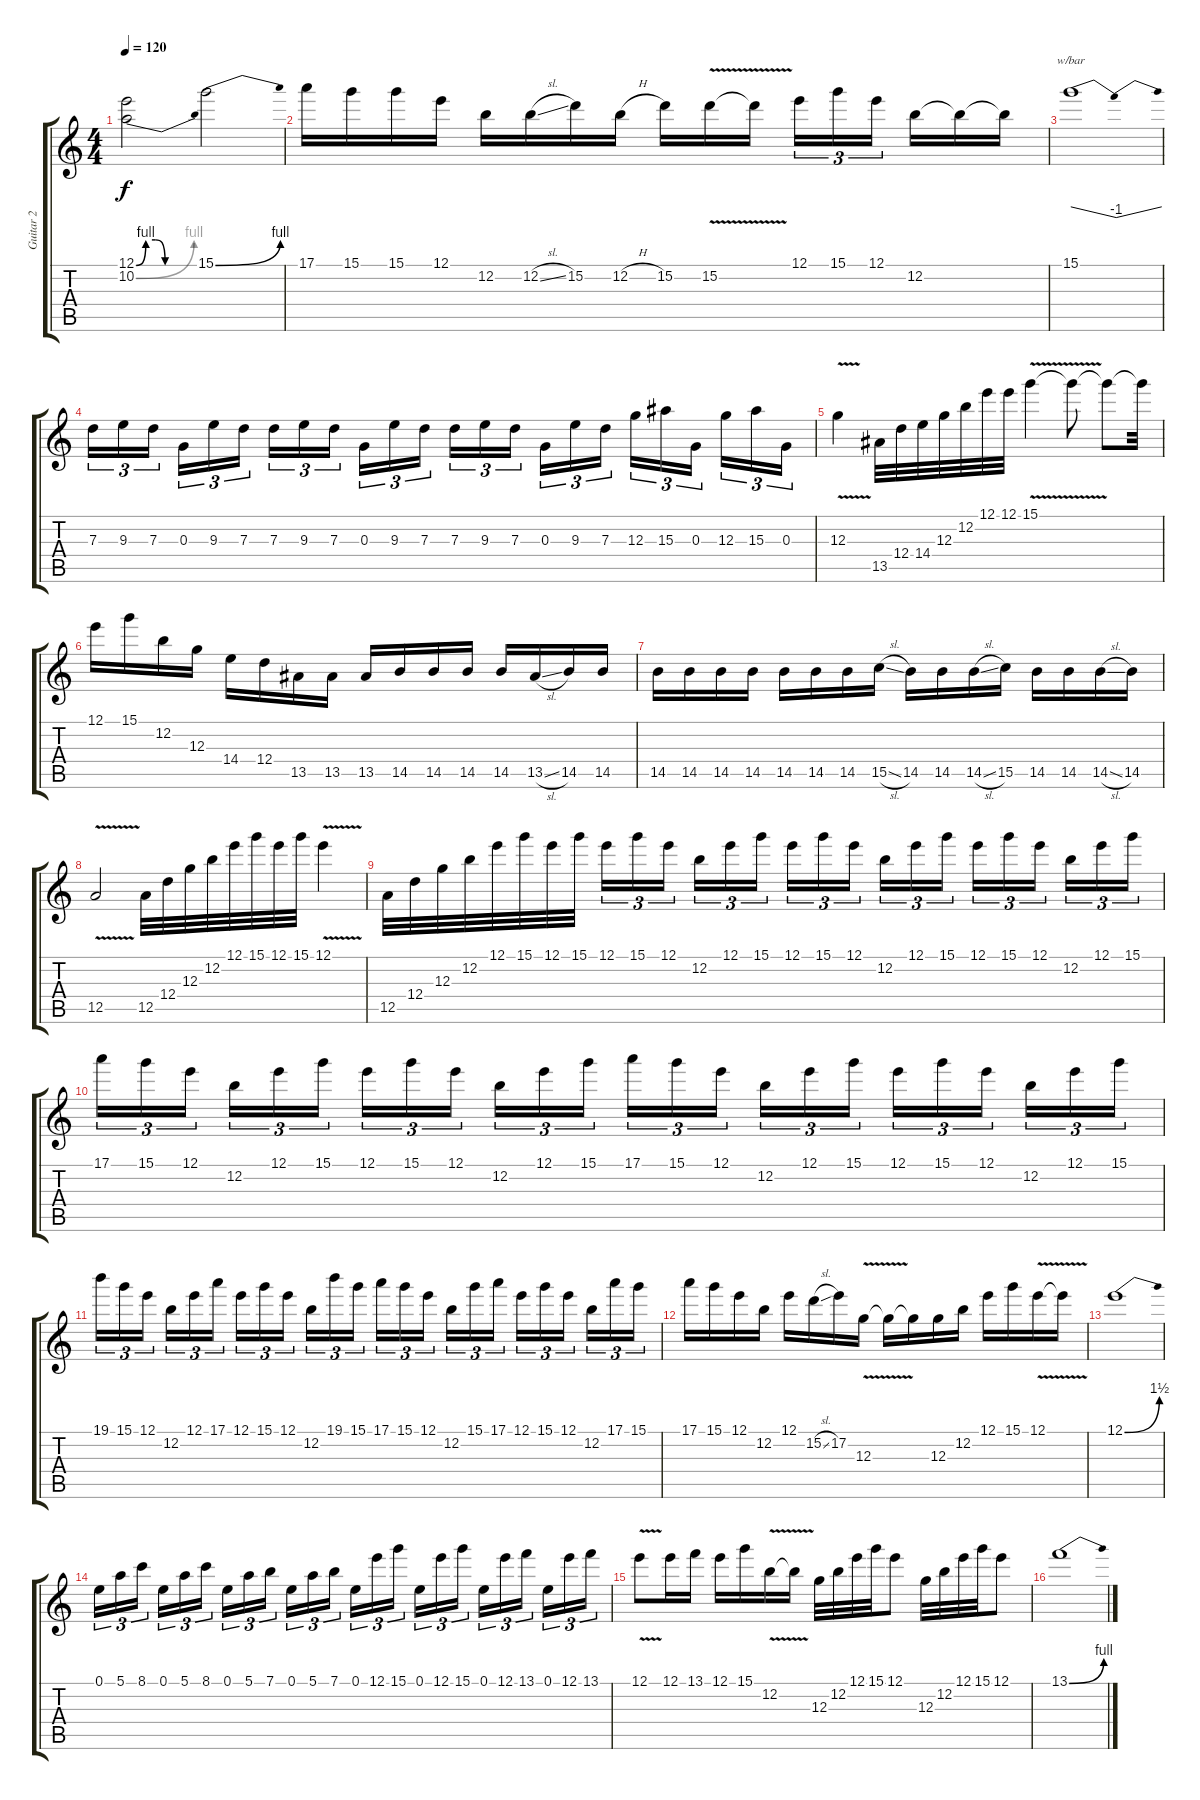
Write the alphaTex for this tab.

\track ("Guitar 2" "Guitar 2") {instrument distortionguitar}
\staff {score tabs}
\tuning (E4 B3 G3 D3 A2 E2) {hide}
\ts (4 4)
\tempo 120
\clef g2
\ks c
(12.1{be (custom 0 0 10 4 20 4 30 0 60 0)} 10.2{be (bend 0 0 60 4)}).2{dy f} 15.1{be (bend 0 0 60 4)}.2 |
17.1.16 15.1.16 15.1.16 12.1.16 12.2.16 12.2{sl}.16 15.2.16 12.2{h}.16 15.2.16 15.2{v}.16 15.2{t}.16{beam splitsecondary} 12.1.16{tu (3 2)} 15.1.16{tu (3 2)} 12.1.16{tu (3 2) beam splitsecondary} 12.2.16 12.2{t}.16 12.2{t}.16 |
15.1.1{tbe (dip default 0 0 30 -4 60 0)} |
7.3.16{tu (3 2)} 9.3.16{tu (3 2)} 7.3.16{tu (3 2) beam splitsecondary} 0.3.16{tu (3 2)} 9.3.16{tu (3 2)} 7.3.16{tu (3 2)} 7.3.16{tu (3 2)} 9.3.16{tu (3 2)} 7.3.16{tu (3 2) beam splitsecondary} 0.3.16{tu (3 2)} 9.3.16{tu (3 2)} 7.3.16{tu (3 2)} 7.3.16{tu (3 2)} 9.3.16{tu (3 2)} 7.3.16{tu (3 2) beam splitsecondary} 0.3.16{tu (3 2)} 9.3.16{tu (3 2)} 7.3.16{tu (3 2)} 12.3.16{tu (3 2)} 15.3.16{tu (3 2)} 0.3.16{tu (3 2) beam splitsecondary} 12.3.16{tu (3 2)} 15.3.16{tu (3 2)} 0.3.16{tu (3 2)} |
12.3{v}.4 13.5.32 12.4.32 14.4.32 12.3.32 12.2.32 12.1.32 12.1.32 15.1{v}.4 15.1{t}.8 15.1{t}.8 15.1{t}.32 |
12.1.16 15.1.16 12.2.16 12.3.16 14.4.16 12.4.16 13.5.16 13.5.16 13.5.16 14.5.16 14.5.16 14.5.16 14.5.16 13.5{sl}.16 14.5.16 14.5.16 |
14.5.16 14.5.16 14.5.16 14.5.16 14.5.16 14.5.16 14.5.16 15.5{sl}.16 14.5.16 14.5.16 14.5{sl}.16 15.5.16 14.5.16 14.5.16 14.5{sl}.16 14.5.16 |
12.5{v}.2 12.5.32 12.4.32 12.3.32 12.2.32 12.1.32 15.1.32 12.1.32 15.1.32 12.1{v}.4 |
12.5.32 12.4.32 12.3.32 12.2.32 12.1.32 15.1.32 12.1.32 15.1.32 12.1.16{tu (3 2)} 15.1.16{tu (3 2)} 12.1.16{tu (3 2) beam splitsecondary} 12.2.16{tu (3 2)} 12.1.16{tu (3 2)} 15.1.16{tu (3 2)} 12.1.16{tu (3 2)} 15.1.16{tu (3 2)} 12.1.16{tu (3 2) beam splitsecondary} 12.2.16{tu (3 2)} 12.1.16{tu (3 2)} 15.1.16{tu (3 2)} 12.1.16{tu (3 2)} 15.1.16{tu (3 2)} 12.1.16{tu (3 2) beam splitsecondary} 12.2.16{tu (3 2)} 12.1.16{tu (3 2)} 15.1.16{tu (3 2)} |
17.1.16{tu (3 2)} 15.1.16{tu (3 2)} 12.1.16{tu (3 2) beam splitsecondary} 12.2.16{tu (3 2)} 12.1.16{tu (3 2)} 15.1.16{tu (3 2)} 12.1.16{tu (3 2)} 15.1.16{tu (3 2)} 12.1.16{tu (3 2) beam splitsecondary} 12.2.16{tu (3 2)} 12.1.16{tu (3 2)} 15.1.16{tu (3 2)} 17.1.16{tu (3 2)} 15.1.16{tu (3 2)} 12.1.16{tu (3 2) beam splitsecondary} 12.2.16{tu (3 2)} 12.1.16{tu (3 2)} 15.1.16{tu (3 2)} 12.1.16{tu (3 2)} 15.1.16{tu (3 2)} 12.1.16{tu (3 2) beam splitsecondary} 12.2.16{tu (3 2)} 12.1.16{tu (3 2)} 15.1.16{tu (3 2)} |
19.1.16{tu (3 2)} 15.1.16{tu (3 2)} 12.1.16{tu (3 2) beam splitsecondary} 12.2.16{tu (3 2)} 12.1.16{tu (3 2)} 17.1.16{tu (3 2)} 12.1.16{tu (3 2)} 15.1.16{tu (3 2)} 12.1.16{tu (3 2) beam splitsecondary} 12.2.16{tu (3 2)} 19.1.16{tu (3 2)} 15.1.16{tu (3 2)} 17.1.16{tu (3 2)} 15.1.16{tu (3 2)} 12.1.16{tu (3 2) beam splitsecondary} 12.2.16{tu (3 2)} 15.1.16{tu (3 2)} 17.1.16{tu (3 2)} 12.1.16{tu (3 2)} 15.1.16{tu (3 2)} 12.1.16{tu (3 2) beam splitsecondary} 12.2.16{tu (3 2)} 17.1.16{tu (3 2)} 15.1.16{tu (3 2)} |
17.1.16 15.1.16 12.1.16 12.2.16 12.1.16 15.2{sl}.16 17.2.16 12.3{v}.16 12.3{t}.16 12.3{t}.16 12.3.16 12.2.16 12.1.16 15.1.16 12.1{v}.16 12.1{t}.16 |
12.1{be (bend 0 0 60 6)}.1 |
0.1.16{tu (3 2)} 5.1.16{tu (3 2)} 8.1.16{tu (3 2) beam splitsecondary} 0.1.16{tu (3 2)} 5.1.16{tu (3 2)} 8.1.16{tu (3 2)} 0.1.16{tu (3 2)} 5.1.16{tu (3 2)} 7.1.16{tu (3 2) beam splitsecondary} 0.1.16{tu (3 2)} 5.1.16{tu (3 2)} 7.1.16{tu (3 2)} 0.1.16{tu (3 2)} 12.1.16{tu (3 2)} 15.1.16{tu (3 2) beam splitsecondary} 0.1.16{tu (3 2)} 12.1.16{tu (3 2)} 15.1.16{tu (3 2)} 0.1.16{tu (3 2)} 12.1.16{tu (3 2)} 13.1.16{tu (3 2) beam splitsecondary} 0.1.16{tu (3 2)} 12.1.16{tu (3 2)} 13.1.16{tu (3 2)} |
12.1{v}.8 12.1.16 13.1.16 12.1.16 15.1.16 12.2{v}.16 12.2{t}.16 12.3.32 12.2.32 12.1.32 15.1.32 12.1.8 12.3.32 12.2.32 12.1.32 15.1.32 12.1.8 |
13.1{be (bend 0 0 60 4)}.1
